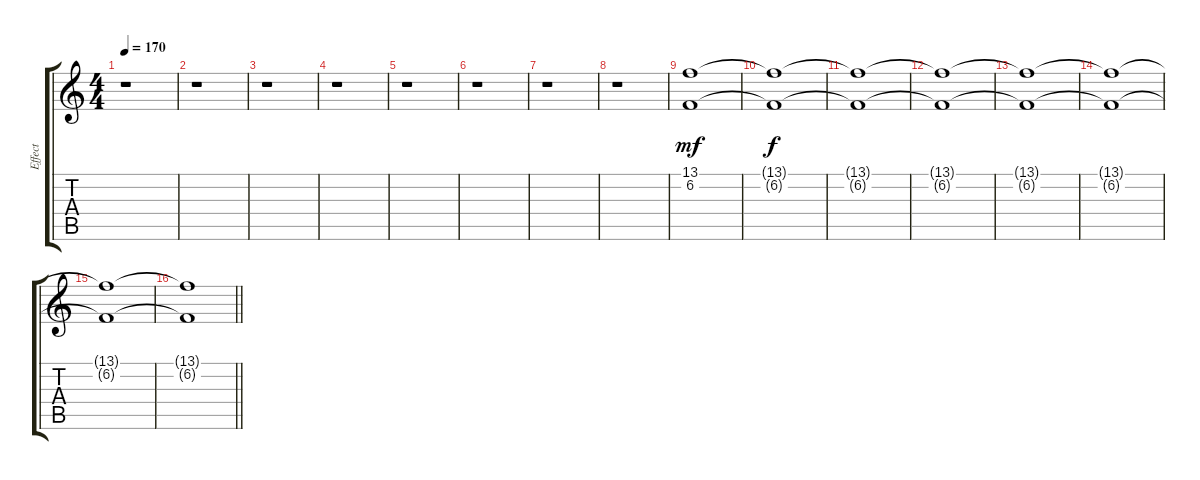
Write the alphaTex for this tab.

\track ("Effect" "Effect") {instrument stringensemble2}
\staff {score tabs}
\tuning (E4 B3 G3 D3 A2 E2) {hide}
\ts (4 4)
\tempo 170
\clef g2
\ks c
r.1{dy f} |
r.1 |
r.1 |
r.1 |
r.1 |
r.1 |
r.1 |
r.1 |
(13.1 6.2).1{dy mf volume 12} |
(13.1{t} 6.2{t}).1{dy f} |
(13.1{t} 6.2{t}).1 |
(13.1{t} 6.2{t}).1 |
(13.1{t} 6.2{t}).1 |
(13.1{t} 6.2{t}).1 |
(13.1{t} 6.2{t}).1{volume 0} |
\barLineRight lightlight
(13.1{t} 6.2{t}).1
